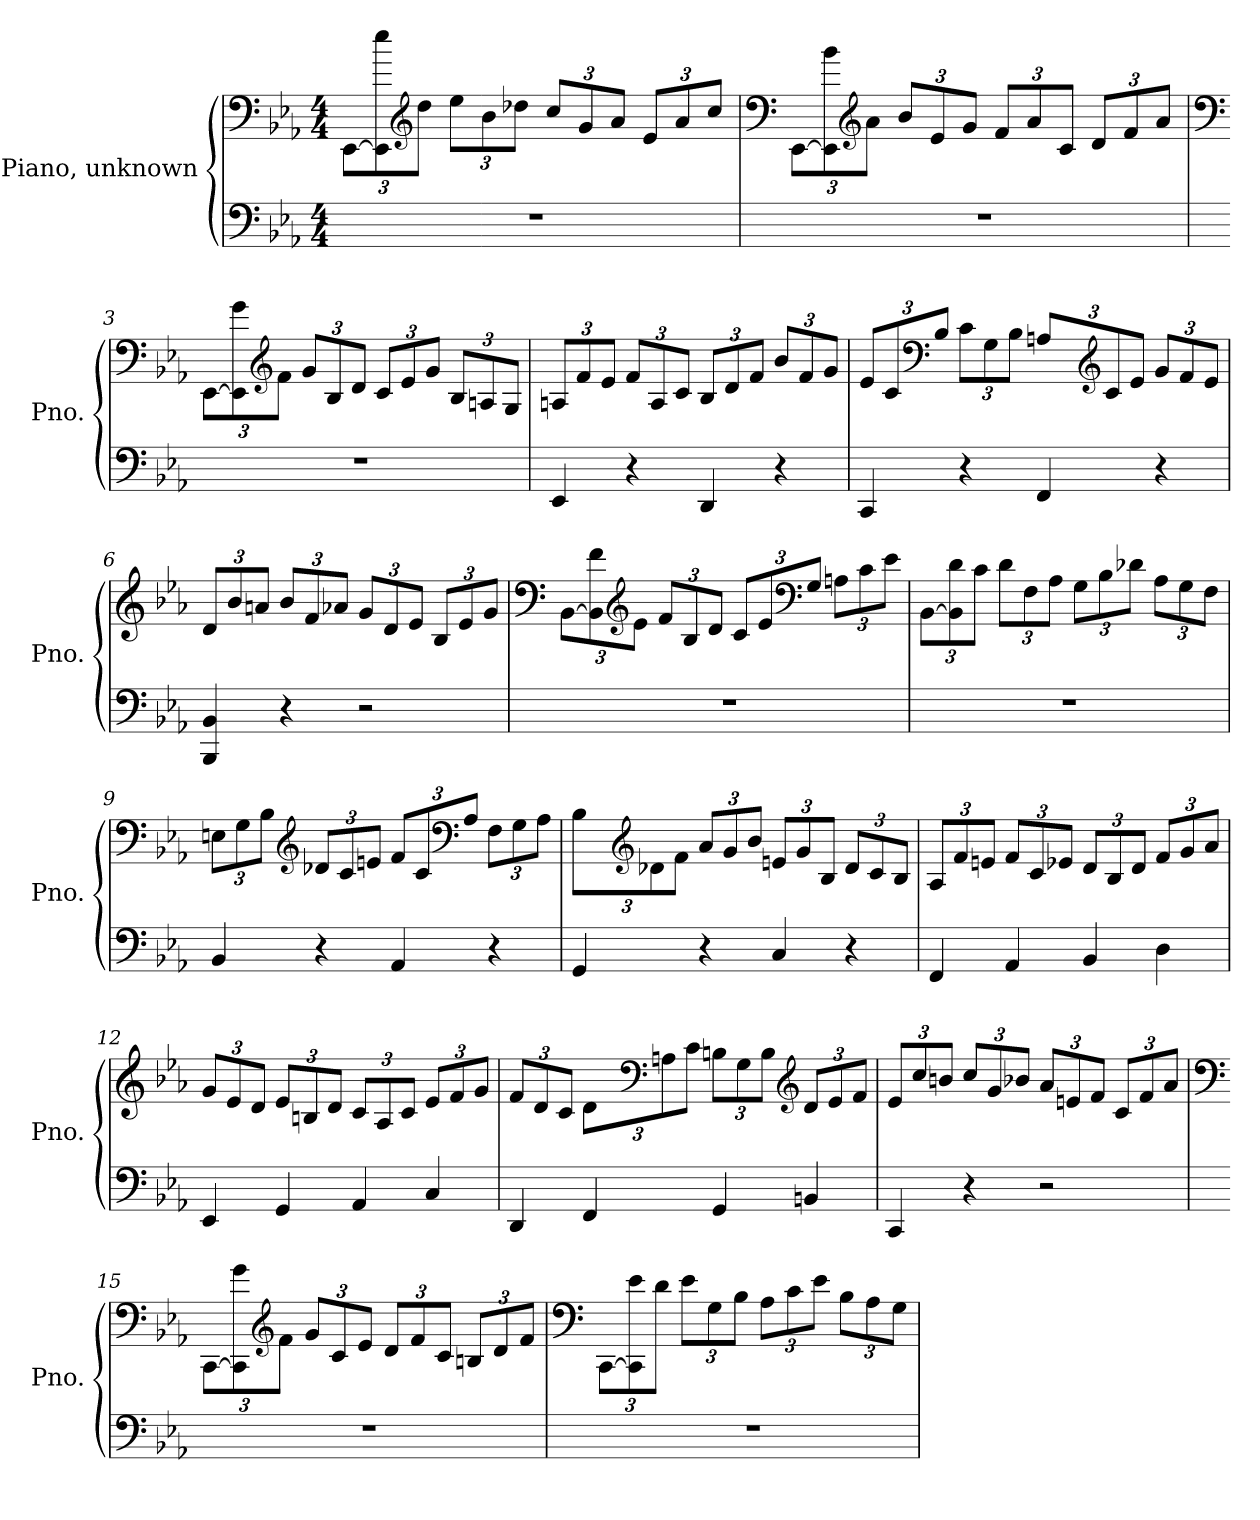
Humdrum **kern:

**kern	**kern
*part1	*part1
*staff2	*staff1
*I"Piano, unknown	*
*I'Pno.	*
*clefF4	*clefF4
*k[b-e-a-]	*k[b-e-a-]
*M4/4	*M4/4
*MM120	*MM120
*	*Xbrackettup
=1	=1
1r	[12EE-\L
.	12EE-\] 12ee-\
*	*clefG2
.	12dd\J
.	12ee-\L
.	12b-\
.	12dd-X\J
.	12cc/L
.	12g/
.	12a-/J
.	12e-/L
.	12a-/
.	12cc/J
=2	=2
*	*clefF4
1r	[12EE-\L
.	12EE-\] 12b-\
*	*clefG2
.	12a-\J
.	12b-/L
.	12e-/
.	12g/J
.	12f/L
.	12a-/
.	12c/J
.	12d/L
.	12f/
.	12a-/J
!!LO:LB:g=z
=3	=3
*	*clefF4
1r	[12EE-\L
.	12EE-\] 12g\
*	*clefG2
.	12f\J
.	12g/L
.	12B-/
.	12d/J
.	12c/L
.	12e-/
.	12g/J
.	12B-/L
.	12An/
.	12G/J
=4	=4
4EE-/	12An/L
.	12f/
.	12e-/J
4r	12f/L
.	12A/
.	12c/J
4DD/	12B-/L
.	12d/
.	12f/J
4r	12b-/L
.	12f/
.	12g/J
=5	=5
4CC/	12e-/L
.	12c/
*	*clefF4
.	12B-/J
4r	12c\L
.	12G\
.	12B-\J
4FF/	12An/L
*	*clefG2
.	12c/
.	12e-/J
4r	12g/L
.	12f/
.	12e-/J
!!LO:LB:g=z
=6	=6
4BBB-/ 4BB-/	12d/L
.	12b-/
.	12an/J
4r	12b-/L
.	12f/
.	12a-X/J
2r	12g/L
.	12d/
.	12e-/J
.	12B-/L
.	12e-/
.	12g/J
=7	=7
*	*clefF4
1r	[12BB-\L
.	12BB-\] 12f\
*	*clefG2
.	12e-\J
.	12f/L
.	12B-/
.	12d/J
.	12c/L
.	12e-/
*	*clefF4
.	12G/J
.	12An\L
.	12c\
.	12e-\J
!!LO:LB:g=z
=8	=8
1r	[12BB-\L
.	12BB-\] 12d\
.	12c\J
.	12d\L
.	12F\
.	12A-\J
.	12G\L
.	12B-\
.	12d-X\J
.	12A-\L
.	12G\
.	12F\J
=9	=9
4BB-/	12En\L
.	12G\
.	12B-\J
*	*clefG2
4r	12d-X/L
.	12c/
.	12en/J
4AA-/	12f/L
.	12c/
*	*clefF4
.	12A-/J
4r	12F\L
.	12G\
.	12A-\J
!!LO:LB:g=z
=10	=10
4GG/	12B-\L
*	*clefG2
.	12d-X\
.	12f\J
4r	12a-/L
.	12g/
.	12b-/J
4C/	12en/L
.	12g/
.	12B-/J
4r	12d-/L
.	12c/
.	12B-/J
=11	=11
4FF/	12A-/L
.	12f/
.	12en/J
4AA-/	12f/L
.	12c/
.	12e-X/J
4BB-/	12d/L
.	12B-/
.	12d/J
4D\	12f/L
.	12g/
.	12a-/J
=12	=12
4EE-/	12g/L
.	12e-/
.	12d/J
4GG/	12e-/L
.	12Bn/
.	12d/J
4AA-/	12c/L
.	12A-/
.	12c/J
4C/	12e-/L
.	12f/
.	12g/J
!!LO:LB:g=z
=13	=13
4DD/	12f/L
.	12d/
.	12c/J
4FF/	12d\L
*	*clefF4
.	12An\
.	12c\J
4GG/	12Bn\L
.	12G\
.	12B\J
*	*clefG2
4BBn/	12d/L
.	12e-/
.	12f/J
=14	=14
4CC/	12e-/L
.	12cc/
.	12bn/J
4r	12cc/L
.	12g/
.	12b-X/J
2r	12a-/L
.	12en/
.	12f/J
.	12c/L
.	12f/
.	12a-/J
!!LO:PB:g=z
=15	=15
*	*clefF4
1r	[12CC\L
.	12CC\] 12g\
*	*clefG2
.	12f\J
.	12g/L
.	12c/
.	12e-/J
.	12d/L
.	12f/
.	12c/J
.	12Bn/L
.	12d/
.	12f/J
=16	=16
*	*clefF4
1r	[12CC\L
.	12CC\] 12e-\
.	12d\J
.	12e-\L
.	12G\
.	12B-\J
.	12A-\L
.	12c\
.	12e-\J
.	12B-\L
.	12A-\
.	12G\J
=	=
*-	*-
